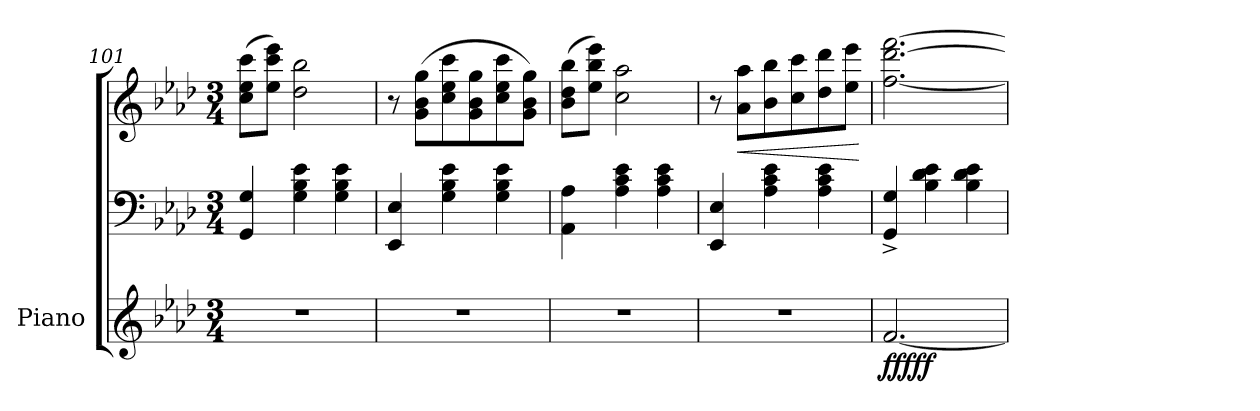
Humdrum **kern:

**kern	**kern	**kern	**dynam
*part1	*part1	*part1	*part1
*staff3	*staff2	*staff1	*staff1/2/3
*I"Piano	*	*	*
*I'Pno.	*	*	*
!!LO:PB:g=z
*clefG2	*clefF4	*clefG2	*
*k[b-e-a-d-]	*k[b-e-a-d-]	*k[b-e-a-d-]	*
*M3/4	*M3/4	*M3/4	*
=101	=101	=101	=101
2.r	4GG/ 4G/	(>8cc\ 8ee-\ 8ccc\L	.
.	.	8ee-\ 8ccc\ 8eee-\J)	.
.	4G\ 4B-\ 4e-\	2dd-\ 2bb-\	.
.	4G\ 4B-\ 4e-\	.	.
=102	=102	=102	=102
2.r	4EE-/ 4E-/	8r	.
.	.	(>8g\ 8b-\ 8gg\L	.
.	4G\ 4B-\ 4e-\	8cc\ 8ee-\ 8ccc\	.
.	.	8g\ 8b-\ 8gg\	.
.	4G\ 4B-\ 4e-\	8cc\ 8ee-\ 8ccc\	.
.	.	8g\ 8b-\ 8gg\J)	.
=103	=103	=103	=103
2.r	4AA-\ 4A-\	(>8b-\ 8dd-\ 8bb-\L	.
.	.	8ee-\ 8bb-\ 8eee-\J)	.
.	4A-\ 4c\ 4e-\	2cc\ 2aa-\	.
.	4A-\ 4c\ 4e-\	.	.
=104	=104	=104	=104
2.r	4EE-/ 4E-/	8r	.
!	!	!	!LO:HP:b
.	.	8a-\ 8aa-\L	<
.	4A-\ 4c\ 4e-\	8b-\ 8bb-\	.
.	.	8cc\ 8ccc\	.
.	4A-\ 4c\ 4e-\	8dd-\ 8ddd-\	.
.	.	8ee-\ 8eee-\J	.
.	.	.	[
=105	=105	=105	=105
!	!	!	!LO:DY:b=3
!	!	!	!LO:DY:n=1:b=2
!	!	!	!LO:DY:n=2:b
[2.f/	4GG/^ 4G/^	[2.ff\ [2.ddd-\ [2.fff\	ff f ff
.	4B-\ 4d-\ 4e-\	.	.
.	4B-\ 4d-\ 4e-\	.	.
=	=	=	=
*-	*-	*-	*-
